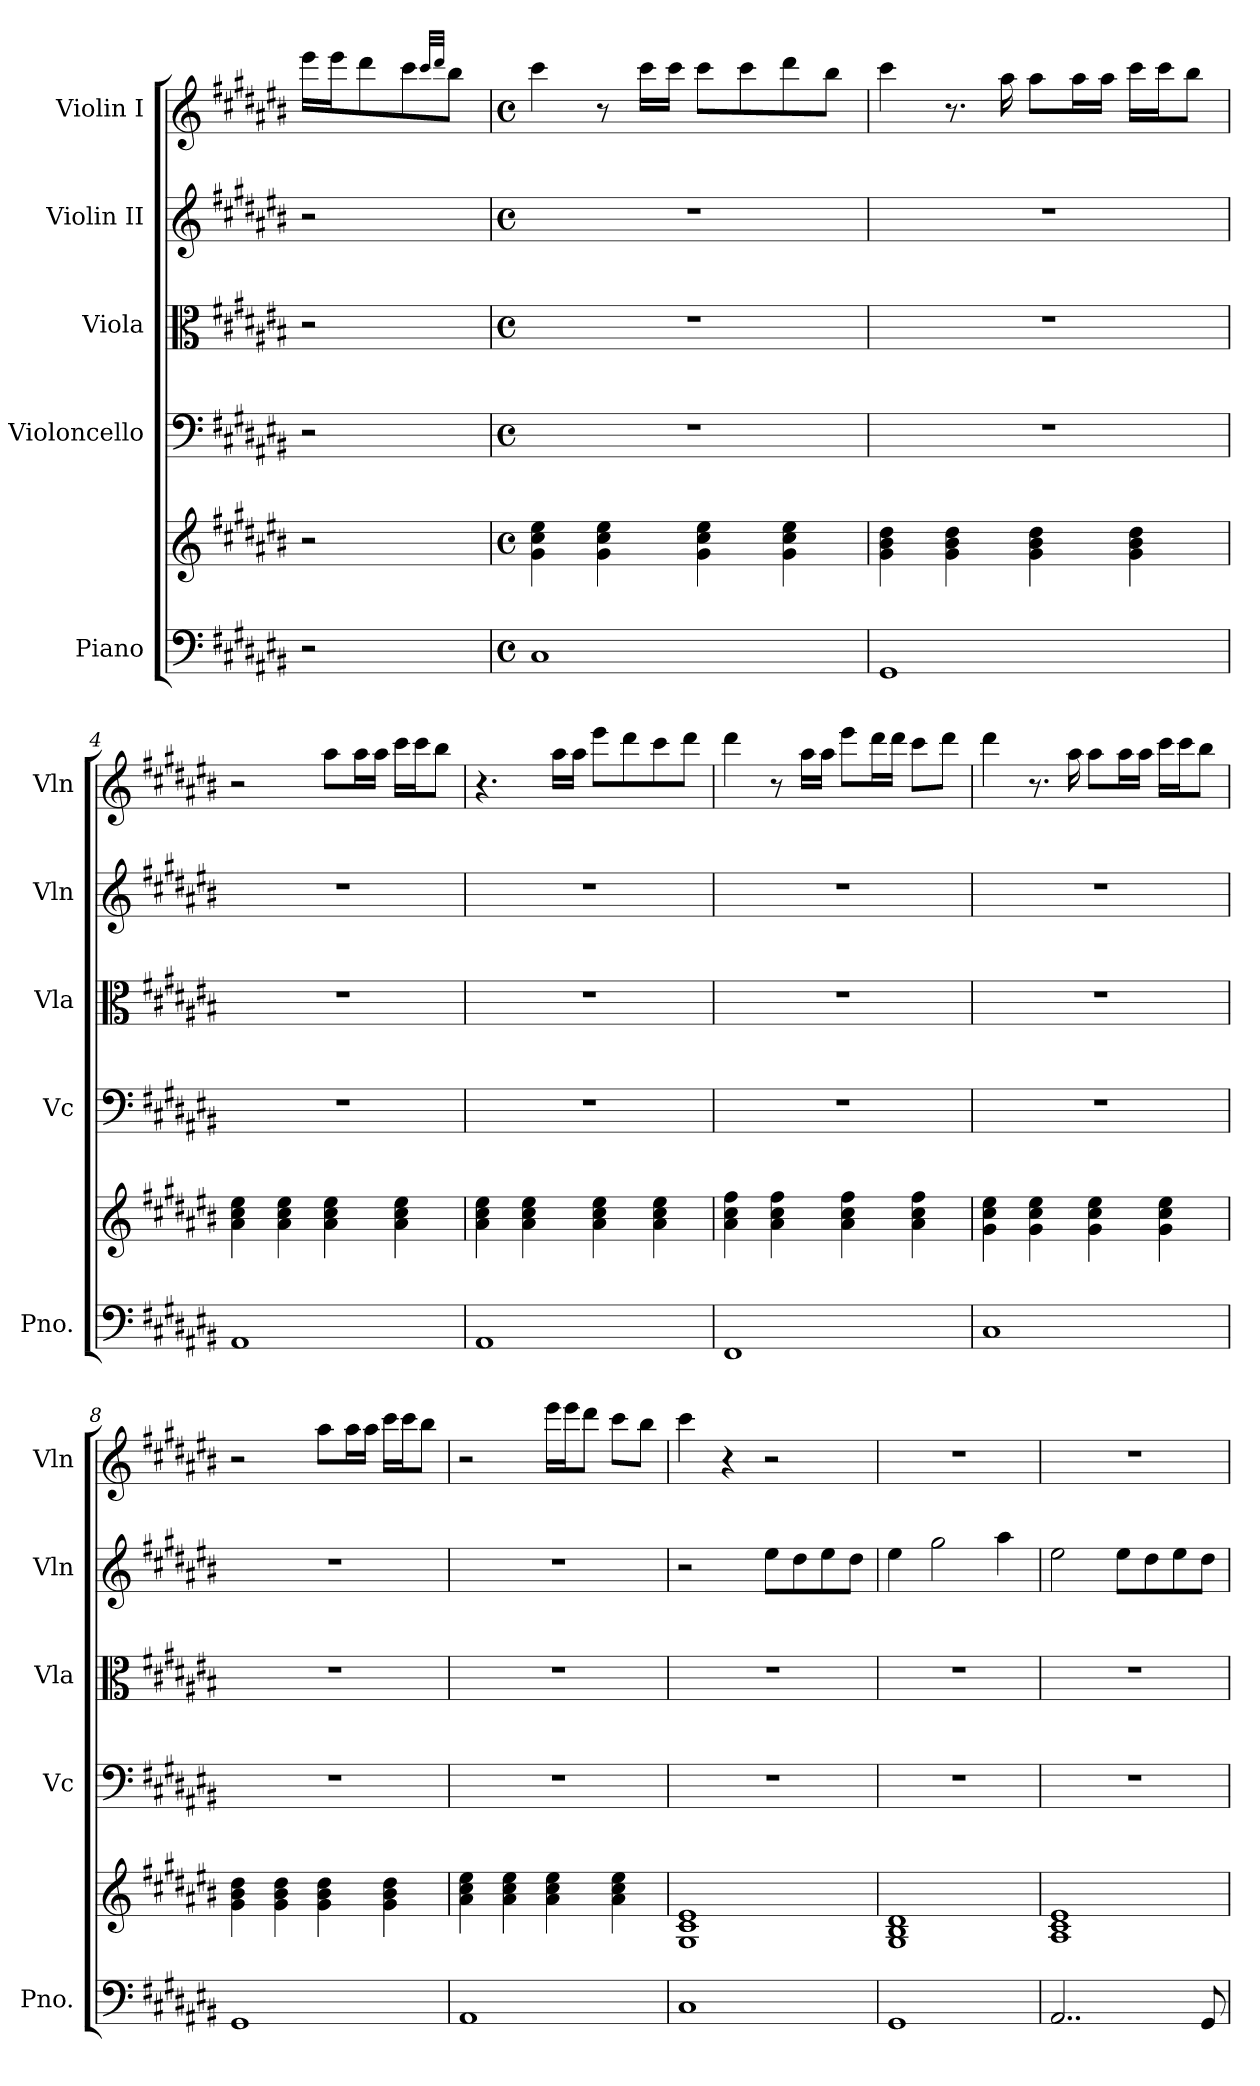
**kern	**kern	**kern	**kern	**kern	**kern
*part5	*part5	*part4	*part3	*part2	*part1
*staff6	*staff5	*staff4	*staff3	*staff2	*staff1
*I"Piano	*	*I"Violoncello	*I"Viola	*I"Violin II	*I"Violin I
*I'Pno.	*	*I'Vc	*I'Vla	*I'Vln	*I'Vln
*clefF4	*clefG2	*clefF4	*clefC3	*clefG2	*clefG2
*k[f#c#g#d#a#e#b#]	*k[f#c#g#d#a#e#b#]	*k[f#c#g#d#a#e#b#]	*k[f#c#g#d#a#e#b#]	*k[f#c#g#d#a#e#b#]	*k[f#c#g#d#a#e#b#]
=1	=1	=1	=1	=1	=1
2r	2r	2r	2r	2r	16eee#\LL
.	.	.	.	.	16eee#\J
.	.	.	.	.	8ddd#\
.	.	.	.	.	8ccc#\
.	.	.	.	.	32qccc#/LLL
.	.	.	.	.	32qddd#/JJJ
.	.	.	.	.	8bb#\J
=2	=2	=2	=2	=2	=2
*M4/4	*M4/4	*M4/4	*M4/4	*M4/4	*M4/4
*met(c)	*met(c)	*met(c)	*met(c)	*met(c)	*met(c)
1C#	4g#\ 4cc#\ 4ee#\	1r	1r	1r	4ccc#\
.	4g#\ 4cc#\ 4ee#\	.	.	.	8r
.	.	.	.	.	16ccc#\LL
.	.	.	.	.	16ccc#\JJ
.	4g#\ 4cc#\ 4ee#\	.	.	.	8ccc#\L
.	.	.	.	.	8ccc#\
.	4g#\ 4cc#\ 4ee#\	.	.	.	8ddd#\
.	.	.	.	.	8bb#\J
=3	=3	=3	=3	=3	=3
1GG#	4g#\ 4b#\ 4dd#\	1r	1r	1r	4ccc#\
.	4g#\ 4b#\ 4dd#\	.	.	.	8.r
.	.	.	.	.	16aa#\
.	4g#\ 4b#\ 4dd#\	.	.	.	8aa#\L
.	.	.	.	.	16aa#\L
.	.	.	.	.	16aa#\JJ
.	4g#\ 4b#\ 4dd#\	.	.	.	16ccc#\LL
.	.	.	.	.	16ccc#\J
.	.	.	.	.	8bb#\J
=4	=4	=4	=4	=4	=4
1AA#	4a#\ 4cc#\ 4ee#\	1r	1r	1r	2r
.	4a#\ 4cc#\ 4ee#\	.	.	.	.
.	4a#\ 4cc#\ 4ee#\	.	.	.	8aa#\L
.	.	.	.	.	16aa#\L
.	.	.	.	.	16aa#\JJ
.	4a#\ 4cc#\ 4ee#\	.	.	.	16ccc#\LL
.	.	.	.	.	16ccc#\J
.	.	.	.	.	8bb#\J
!!LO:LB:g=z
=5	=5	=5	=5	=5	=5
1AA#	4a#\ 4cc#\ 4ee#\	1r	1r	1r	4.r
.	4a#\ 4cc#\ 4ee#\	.	.	.	.
.	.	.	.	.	16aa#\LL
.	.	.	.	.	16aa#\JJ
.	4a#\ 4cc#\ 4ee#\	.	.	.	8eee#\L
.	.	.	.	.	8ddd#\
.	4a#\ 4cc#\ 4ee#\	.	.	.	8ccc#\
.	.	.	.	.	8ddd#\J
=6	=6	=6	=6	=6	=6
1FF#	4a#\ 4cc#\ 4ff#\	1r	1r	1r	4ddd#\
.	4a#\ 4cc#\ 4ff#\	.	.	.	8r
.	.	.	.	.	16aa#\LL
.	.	.	.	.	16aa#\JJ
.	4a#\ 4cc#\ 4ff#\	.	.	.	8eee#\L
.	.	.	.	.	16ddd#\L
.	.	.	.	.	16ddd#\JJ
.	4a#\ 4cc#\ 4ff#\	.	.	.	8ccc#\L
.	.	.	.	.	8ddd#\J
=7	=7	=7	=7	=7	=7
1C#	4g#\ 4cc#\ 4ee#\	1r	1r	1r	4ddd#\
.	4g#\ 4cc#\ 4ee#\	.	.	.	8.r
.	.	.	.	.	16aa#\
.	4g#\ 4cc#\ 4ee#\	.	.	.	8aa#\L
.	.	.	.	.	16aa#\L
.	.	.	.	.	16aa#\JJ
.	4g#\ 4cc#\ 4ee#\	.	.	.	16ccc#\LL
.	.	.	.	.	16ccc#\J
.	.	.	.	.	8bb#\J
=8	=8	=8	=8	=8	=8
1GG#	4g#\ 4b#\ 4dd#\	1r	1r	1r	2r
.	4g#\ 4b#\ 4dd#\	.	.	.	.
.	4g#\ 4b#\ 4dd#\	.	.	.	8aa#\L
.	.	.	.	.	16aa#\L
.	.	.	.	.	16aa#\JJ
.	4g#\ 4b#\ 4dd#\	.	.	.	16ccc#\LL
.	.	.	.	.	16ccc#\J
.	.	.	.	.	8bb#\J
!!LO:PB:g=z
=9	=9	=9	=9	=9	=9
1AA#	4a#\ 4cc#\ 4ee#\	1r	1r	1r	2r
.	4a#\ 4cc#\ 4ee#\	.	.	.	.
.	4a#\ 4cc#\ 4ee#\	.	.	.	16eee#\LL
.	.	.	.	.	16eee#\J
.	.	.	.	.	8ddd#\J
.	4a#\ 4cc#\ 4ee#\	.	.	.	8ccc#\L
.	.	.	.	.	8bb#\J
=10	=10	=10	=10	=10	=10
1C#	1G# 1c# 1e#	1r	1r	2r	4ccc#\
.	.	.	.	.	4r
.	.	.	.	8ee#\L	2r
.	.	.	.	8dd#\	.
.	.	.	.	8ee#\	.
.	.	.	.	8dd#\J	.
=11	=11	=11	=11	=11	=11
1GG#	1G# 1B# 1d#	1r	1r	4ee#\	1r
.	.	.	.	2gg#\	.
.	.	.	.	4aa#\	.
=12	=12	=12	=12	=12	=12
2..AA#/	1A# 1c# 1e#	1r	1r	2ee#\	1r
.	.	.	.	8ee#\L	.
.	.	.	.	8dd#\	.
.	.	.	.	8ee#\	.
8GG#/	.	.	.	8dd#\J	.
=	=	=	=	=	=
*-	*-	*-	*-	*-	*-
